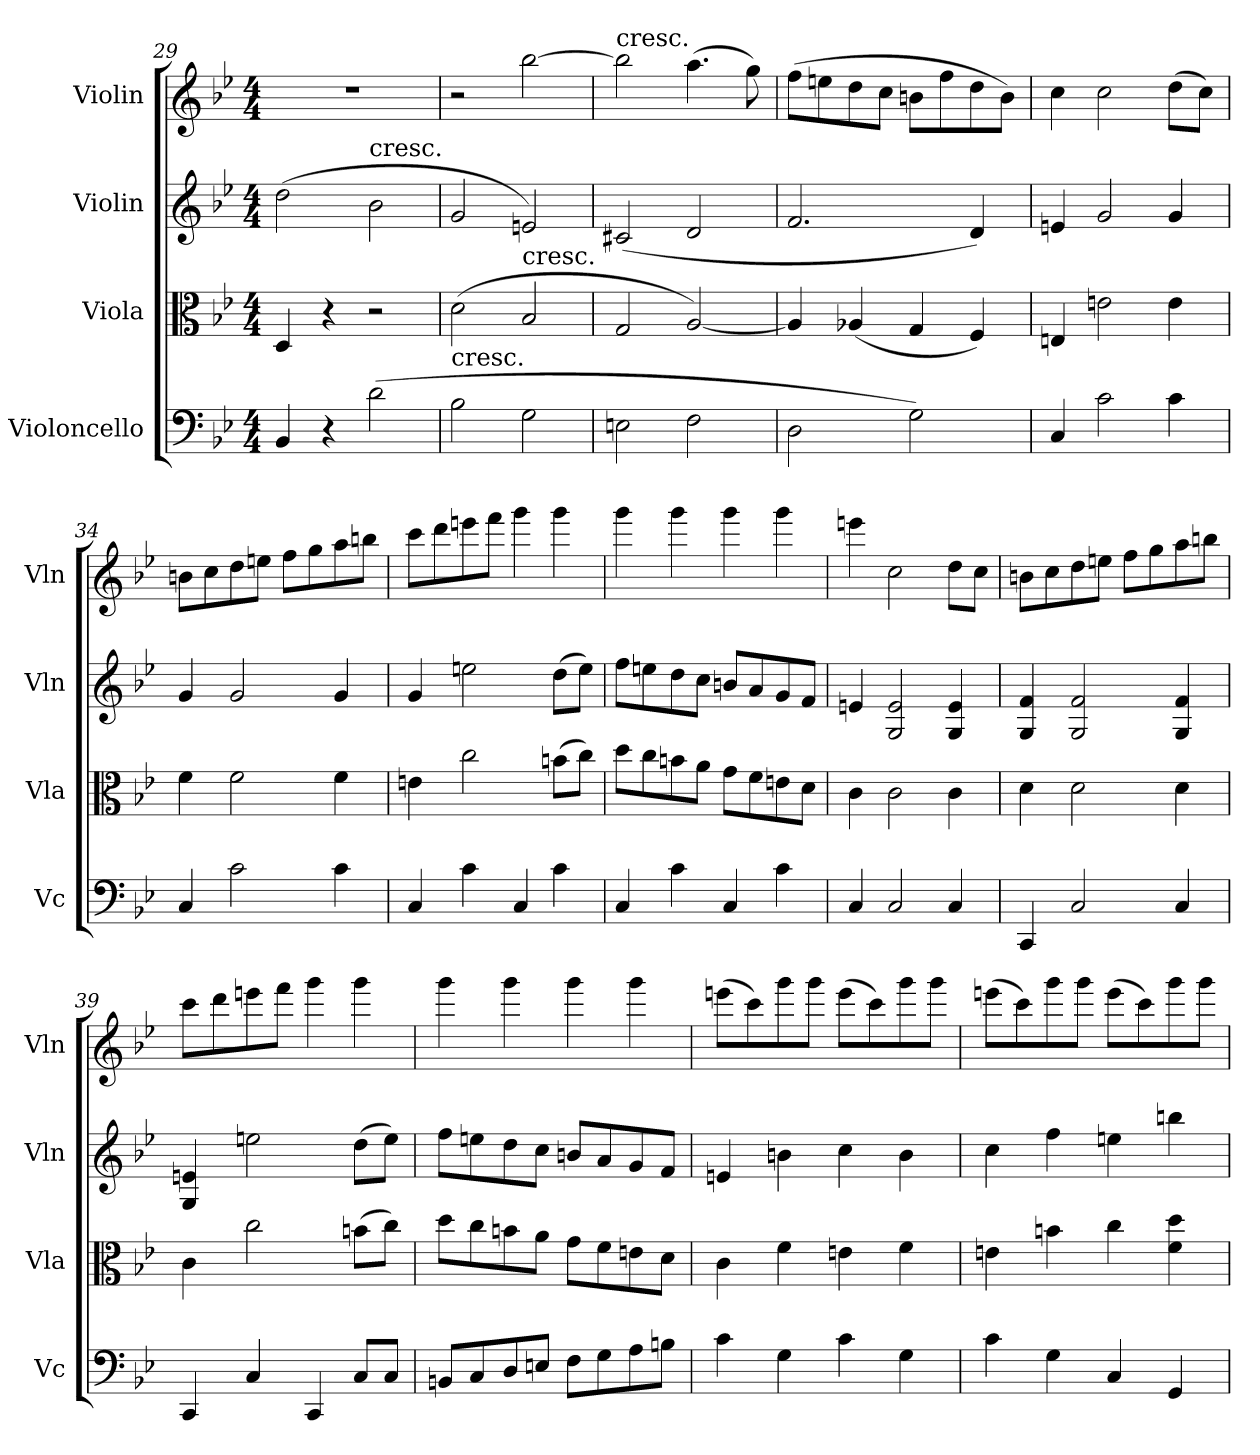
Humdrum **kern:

**kern	**kern	**kern	**kern
*part4	*part3	*part2	*part1
*staff4	*staff3	*staff2	*staff1
*I"Violoncello	*I"Viola	*I"Violin	*I"Violin
*I'Vc	*I'Vla	*I'Vln	*I'Vln
*clefF4	*clefC3	*clefG2	*clefG2
*k[b-e-]	*k[b-e-]	*k[b-e-]	*k[b-e-]
*B-:	*B-:	*B-:	*B-:
*M4/4	*M4/4	*M4/4	*M4/4
=29	=29	=29	=29
4BB-/	4D/	(2dd\	1r
4r	4r	.	.
!	!	!LO:TX:t=cresc.	!
(2d\	2r	2b-\	.
=30	=30	=30	=30
!LO:TX:t=cresc.	!	!	!
2B-\	(2d\	2g/	2r
!	!LO:TX:t=cresc.	!	!
2G\	2B-/	2en/)	[2bb-\
=31	=31	=31	=31
!	!	!	!LO:TX:t=cresc.
2En\	2G/	(2c#X/	2bb-\]
2F\	[2A/)	2d/	(4.aa\
.	.	.	8gg\)
=32	=32	=32	=32
2D\	4A/]	2.f/	(8ff\L
.	.	.	8een\
.	(4A-X/	.	8dd\
.	.	.	8cc\J
2G\)	4G/	.	8bn\L
.	.	.	8ff\
.	4F/)	4d/)	8dd\
.	.	.	8b\J)
=33	=33	=33	=33
4C/	4En/	4en/	4cc\
2c\	2en\	2g/	2cc\
4c\	4e\	4g/	(8dd\L
.	.	.	8cc\J)
=34	=34	=34	=34
4C/	4f\	4g/	8bn\L
.	.	.	8cc\
2c\	2f\	2g/	8dd\
.	.	.	8een\J
.	.	.	8ff\L
.	.	.	8gg\
4c\	4f\	4g/	8aa\
.	.	.	8bbn\J
=35	=35	=35	=35
4C/	4en\	4g/	8ccc\L
.	.	.	8ddd\
4c\	2cc\	2een\	8eeen\
.	.	.	8fff\J
4C/	.	.	4ggg\
4c\	(8bn\L	(8dd\L	4ggg\
.	8cc\J)	8ee\J)	.
=36	=36	=36	=36
4C/	8dd\L	8ff\L	4ggg\
.	8cc\	8een\	.
4c\	8bn\	8dd\	4ggg\
.	8a\J	8cc\J	.
4C/	8g\L	8bn/L	4ggg\
.	8f\	8a/	.
4c\	8en\	8g/	4ggg\
.	8d\J	8f/J	.
=37	=37	=37	=37
4C/	4c\	4en/	4eeen\
2C/	2c\	2G/ 2e/	2cc\
4C/	4c\	4G/ 4e/	8dd\L
.	.	.	8cc\J
=38	=38	=38	=38
4CC/	4d\	4G/ 4f/	8bn\L
.	.	.	8cc\
2C/	2d\	2G/ 2f/	8dd\
.	.	.	8een\J
.	.	.	8ff\L
.	.	.	8gg\
4C/	4d\	4G/ 4f/	8aa\
.	.	.	8bbn\J
=39	=39	=39	=39
4CC/	4c\	4G/ 4en/	8ccc\L
.	.	.	8ddd\
4C/	2cc\	2een\	8eeen\
.	.	.	8fff\J
4CC/	.	.	4ggg\
8C/L	(8bn\L	(8dd\L	4ggg\
8C/J	8cc\J)	8ee\J)	.
=40	=40	=40	=40
8BBn/L	8dd\L	8ff\L	4ggg\
8C/	8cc\	8een\	.
8D/	8bn\	8dd\	4ggg\
8En/J	8a\J	8cc\J	.
8F\L	8g\L	8bn/L	4ggg\
8G\	8f\	8a/	.
8A\	8en\	8g/	4ggg\
8Bn\J	8d\J	8f/J	.
=41	=41	=41	=41
4c\	4c\	4en/	(8eeen\L
.	.	.	8ccc\)
4G\	4f\	4bn\	8ggg\
.	.	.	8ggg\J
4c\	4en\	4cc\	(8eee\L
.	.	.	8ccc\)
4G\	4f\	4b\	8ggg\
.	.	.	8ggg\J
=42	=42	=42	=42
4c\	4en\	4cc\	(8eeen\L
.	.	.	8ccc\)
4G\	4bn\	4ff\	8ggg\
.	.	.	8ggg\J
4C/	4cc\	4een\	(8eee\L
.	.	.	8ccc\)
4GG/	4f\ 4dd\	4bbn\	8ggg\
.	.	.	8ggg\J
=	=	=	=
*-	*-	*-	*-
